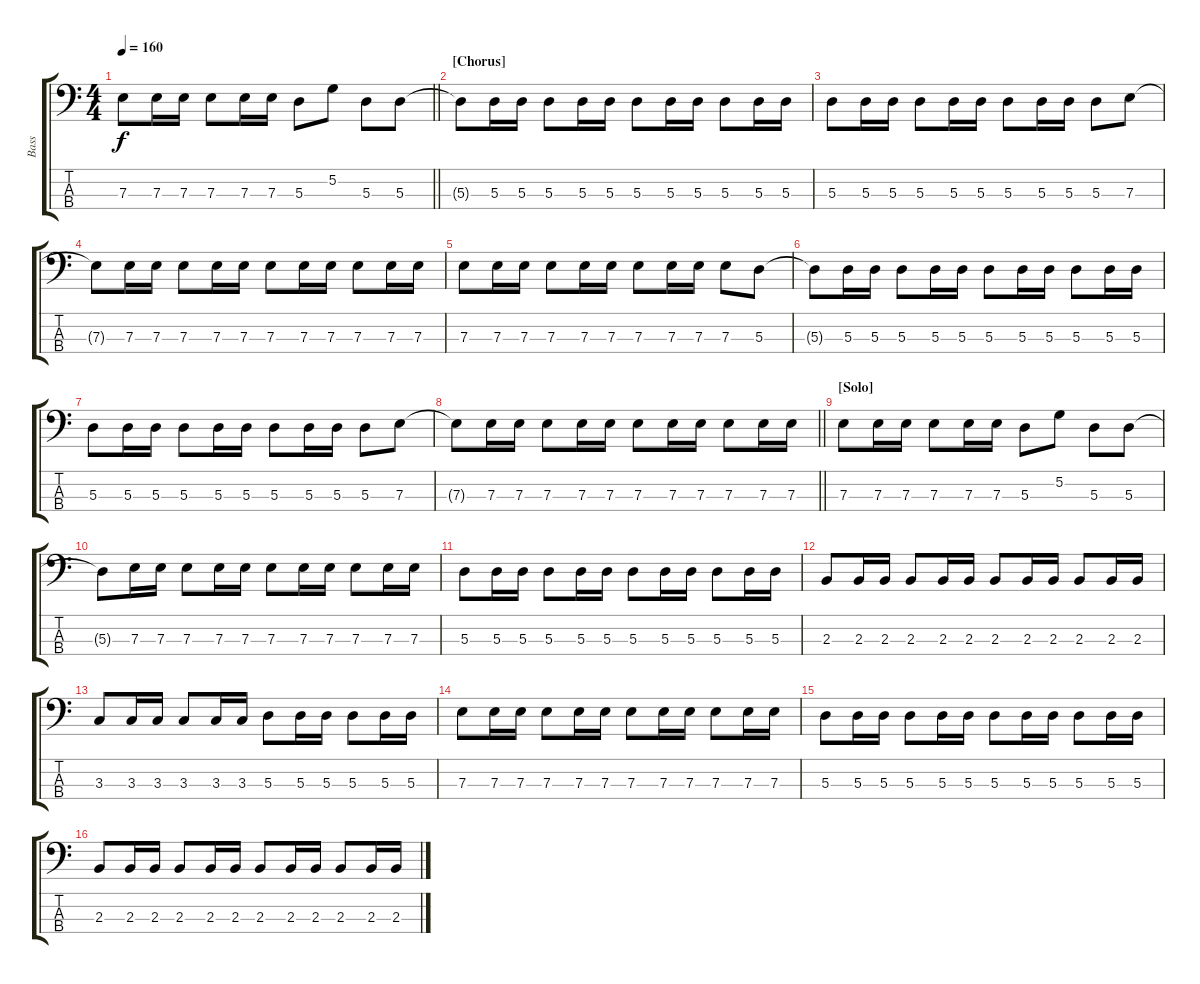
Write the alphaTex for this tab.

\track ("Bass" "Bass") {instrument electricbasspick}
\staff {score tabs}
\tuning (G2 D2 A1 E1) {hide}
\ts (4 4)
\tempo 160
\clef f4
\barLineRight lightlight
\ks c
7.3.8{dy f} 7.3.16 7.3.16 7.3.8 7.3.16 7.3.16 5.3.8 5.2.8 5.3.8 5.3.8 |
\section ("" "[Chorus]")
5.3{t}.8 5.3.16 5.3.16 5.3.8 5.3.16 5.3.16 5.3.8 5.3.16 5.3.16 5.3.8 5.3.16 5.3.16 |
5.3.8 5.3.16 5.3.16 5.3.8 5.3.16 5.3.16 5.3.8 5.3.16 5.3.16 5.3.8 7.3.8 |
7.3{t}.8 7.3.16 7.3.16 7.3.8 7.3.16 7.3.16 7.3.8 7.3.16 7.3.16 7.3.8 7.3.16 7.3.16 |
7.3.8 7.3.16 7.3.16 7.3.8 7.3.16 7.3.16 7.3.8 7.3.16 7.3.16 7.3.8 5.3.8 |
5.3{t}.8 5.3.16 5.3.16 5.3.8 5.3.16 5.3.16 5.3.8 5.3.16 5.3.16 5.3.8 5.3.16 5.3.16 |
5.3.8 5.3.16 5.3.16 5.3.8 5.3.16 5.3.16 5.3.8 5.3.16 5.3.16 5.3.8 7.3.8 |
\barLineRight lightlight
7.3{t}.8 7.3.16 7.3.16 7.3.8 7.3.16 7.3.16 7.3.8 7.3.16 7.3.16 7.3.8 7.3.16 7.3.16 |
\section ("" "[Solo]")
7.3.8 7.3.16 7.3.16 7.3.8 7.3.16 7.3.16 5.3.8 5.2.8 5.3.8 5.3.8 |
5.3{t}.8 7.3.16 7.3.16 7.3.8 7.3.16 7.3.16 7.3.8 7.3.16 7.3.16 7.3.8 7.3.16 7.3.16 |
5.3.8 5.3.16 5.3.16 5.3.8 5.3.16 5.3.16 5.3.8 5.3.16 5.3.16 5.3.8 5.3.16 5.3.16 |
2.3.8 2.3.16 2.3.16 2.3.8 2.3.16 2.3.16 2.3.8 2.3.16 2.3.16 2.3.8 2.3.16 2.3.16 |
3.3.8 3.3.16 3.3.16 3.3.8 3.3.16 3.3.16 5.3.8 5.3.16 5.3.16 5.3.8 5.3.16 5.3.16 |
7.3.8 7.3.16 7.3.16 7.3.8 7.3.16 7.3.16 7.3.8 7.3.16 7.3.16 7.3.8 7.3.16 7.3.16 |
5.3.8 5.3.16 5.3.16 5.3.8 5.3.16 5.3.16 5.3.8 5.3.16 5.3.16 5.3.8 5.3.16 5.3.16 |
2.3.8 2.3.16 2.3.16 2.3.8 2.3.16 2.3.16 2.3.8 2.3.16 2.3.16 2.3.8 2.3.16 2.3.16
